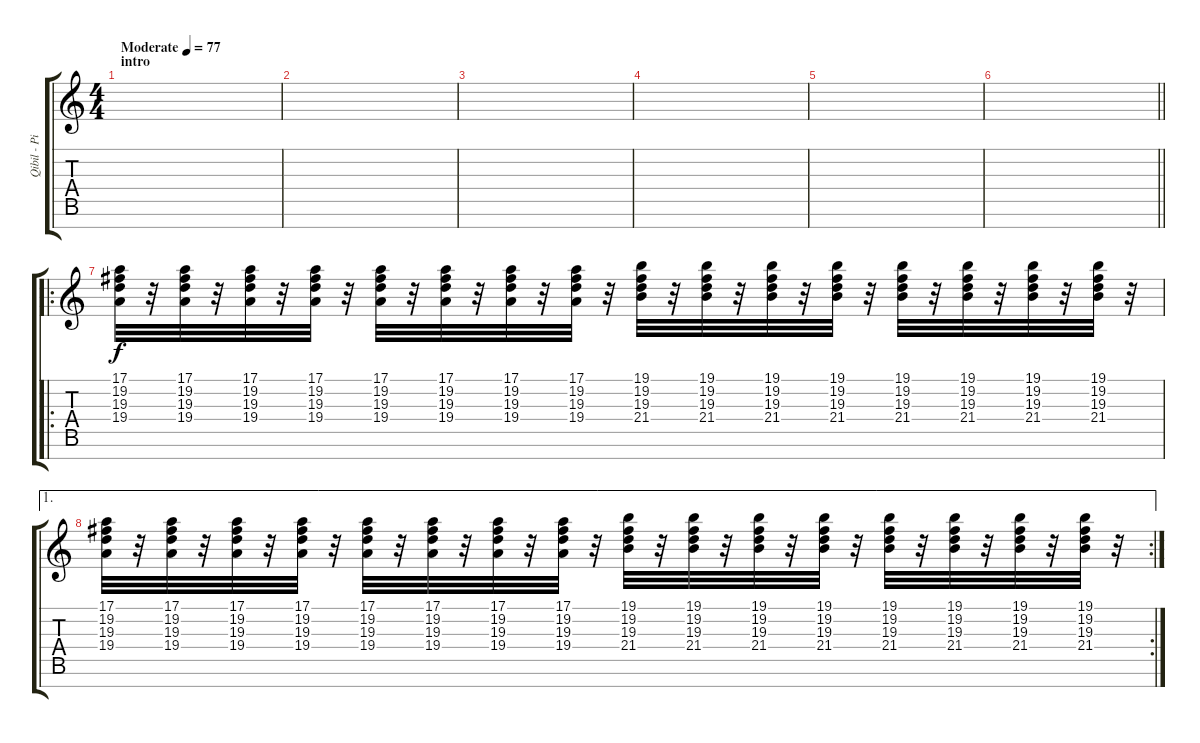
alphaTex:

\track ("Qibil - Piano" "Qibil - Pi") {instrument honkytonkpiano}
\staff {score tabs}
\tuning (E4 B3 G3 D3 A2 E2 B1) {hide}
\ts (4 4)
\section ("" "intro")
\tempo (77 "Moderate")
\clef g2
\ks c
|
|
|
|
|
\barLineRight lightlight
|
\ro
\section ("" "")
(17.1 19.2 19.3 19.4).32 r.32 (17.1 19.2 19.3 19.4).32 r.32 (17.1 19.2 19.3 19.4).32 r.32 (17.1 19.2 19.3 19.4).32 r.32 (17.1 19.2 19.3 19.4).32 r.32 (17.1 19.2 19.3 19.4).32 r.32 (17.1 19.2 19.3 19.4).32 r.32 (17.1 19.2 19.3 19.4).32 r.32 (19.1 19.2 19.3 21.4).32 r.32 (19.1 19.2 19.3 21.4).32 r.32 (19.1 19.2 19.3 21.4).32 r.32 (19.1 19.2 19.3 21.4).32 r.32 (19.1 19.2 19.3 21.4).32 r.32 (19.1 19.2 19.3 21.4).32 r.32 (19.1 19.2 19.3 21.4).32 r.32 (19.1 19.2 19.3 21.4).32 r.32 |
\ae 1
\rc 2
(17.1 19.2 19.3 19.4).32 r.32 (17.1 19.2 19.3 19.4).32 r.32 (17.1 19.2 19.3 19.4).32 r.32 (17.1 19.2 19.3 19.4).32 r.32 (17.1 19.2 19.3 19.4).32 r.32 (17.1 19.2 19.3 19.4).32 r.32 (17.1 19.2 19.3 19.4).32 r.32 (17.1 19.2 19.3 19.4).32 r.32 (19.1 19.2 19.3 21.4).32 r.32 (19.1 19.2 19.3 21.4).32 r.32 (19.1 19.2 19.3 21.4).32 r.32 (19.1 19.2 19.3 21.4).32 r.32 (19.1 19.2 19.3 21.4).32 r.32 (19.1 19.2 19.3 21.4).32 r.32 (19.1 19.2 19.3 21.4).32 r.32 (19.1 19.2 19.3 21.4).32 r.32
